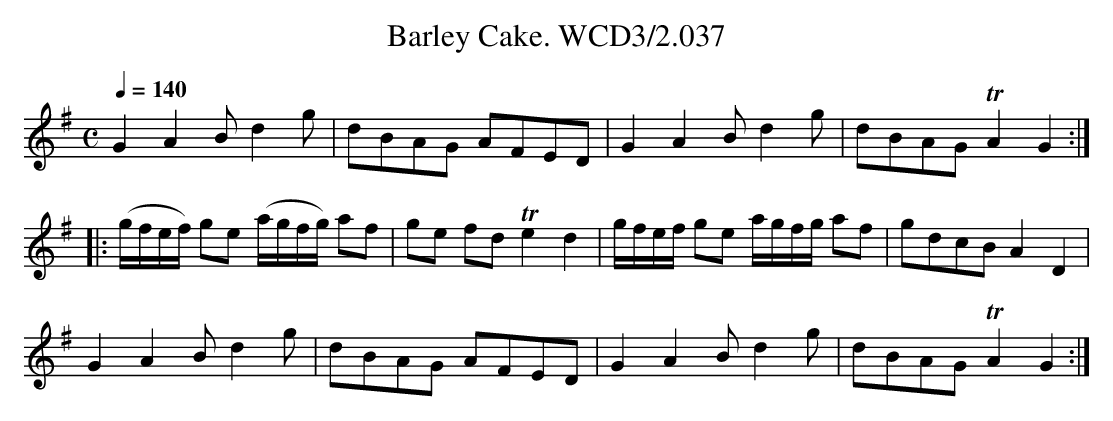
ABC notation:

X:1
T:Barley Cake. WCD3/2.037
M:C
L:1/8
Q:1/4=140
K:G
G2A2 B d2 g|dBAG AFED|G2A2 B d2 g|dBAG TA2 G2:|
|:(g/f/e/f/) ge (a/g/f/g/) af|ge fd Te2 d2|\
g/f/e/f/ ge a/g/f/g/ af|gdcB A2 D2|
G2A2 B d2 g|dBAG AFED|G2A2 B d2 g|dBAG TA2 G2:|
